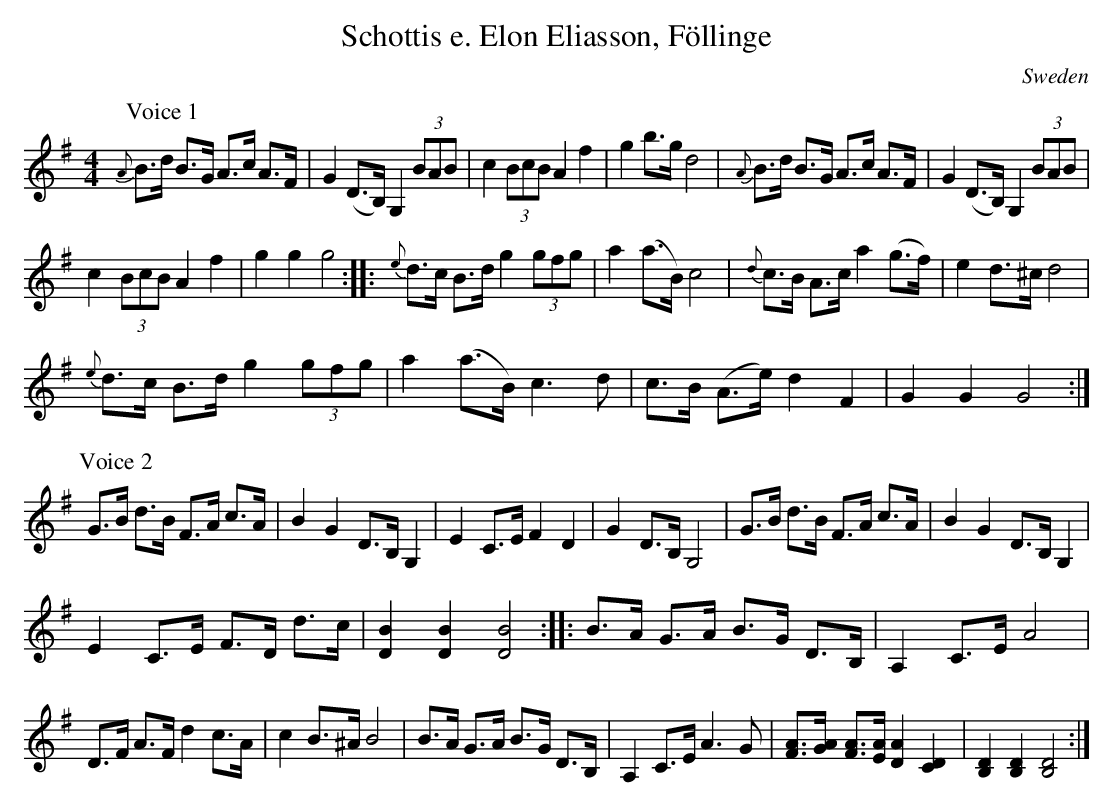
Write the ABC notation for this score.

X:1
T:Schottis e. Elon Eliasson, F\"ollinge
O:Sweden
M:4/4
K:G
P:Voice 1
{A}B>d B>G A>c A>F|G2 (D>B,) G,2 (3BAB|\
c2 (3BcB A2 f2| g2 b>g d4 |\
{A}B>d B>G A>c A>F| G2 (D>B,) G,2 (3BAB|
c2 (3BcB A2 f2| g2 g2 g4:|\
|:\
{e}d>c B>d g2 (3gfg | a2 (a>B) c4 |\
{d}c>B A>c a2 (g>f) | e2 d>^c d4|
{e}d>c B>d g2 (3gfg| a2 (a>B) c3 d|\
c>B (A>e) d2 F2|G2G2G4:|
P:Voice 2
G>B d>B F>A c>A|B2 G2 D>B, G,2| \
E2 C>E F2 D2|G2 D>B, G,4|\
G>B d>B F>A c>A|B2G2 D>B, G,2|
E2 C>E F>D d>c| [B2D2] [B2D2] [B4D4] ::\
B>A G>A B>G D>B, | A,2 C>E A4|
D>F A>F d2 c>A| c2 B>^A B4 |\
B>A G>A B>G D>B, | A,2 C>E A3 G|\
[F3/A3/][A/G/] [A3/F3/][A/E/] [A2D2] [C2D2]|\
[B,2D2] [B,2D2] [B,4D4] :|
